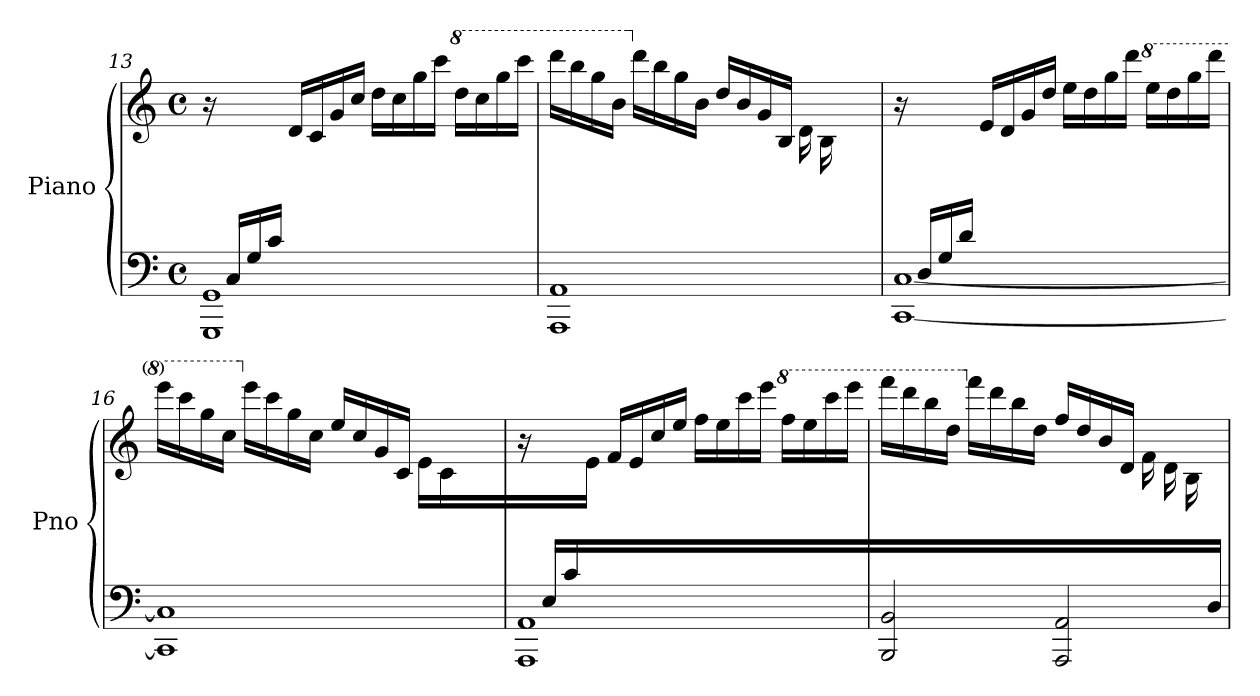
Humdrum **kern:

**kern	**kern
*part1	*part1
*staff2	*staff1
*I"Piano	*
*I'Pno	*
!!LO:LB:g=z
*clefF4	*clefG2
*k[]	*k[]
*M4/4	*M4/4
*met(c)	*met(c)
=13	=13
*^	*
16ryy	1GGG 1GG	16r
16C/LL	.	8.ryy
16G/	.	.
16c/JJ	.	.
2.ryy	.	16d/LL
.	.	16c/
.	.	16g/
.	.	16cc/JJ
.	.	16dd\LL
.	.	16cc\
.	.	16gg\
.	.	16ccc\JJ
*	*	*8va
.	.	16ddd\LL
.	.	16ccc\
.	.	16ggg\
.	.	16cccc\JJ
=14	=14	=14
2..ryy	1AAA 1AA	16dddd\LL
.	.	16bbb\
.	.	16ggg\
.	.	16bb\JJ
*	*	*X8va
.	.	16ddd\LL
.	.	16bb\
.	.	16gg\
.	.	16b\JJ
.	.	16dd/LL
.	.	16b/
.	.	16g/
.	.	16B/JJ
.	.	16d\LL
.	.	16B\
16G/	.	8ryy
16BB/JJ	.	.
!!LO:LB:g=z
=15	=15	=15
16ryy	[1CC [1C	16r
16D/LL	.	8.ryy
16G/	.	.
16d/JJ	.	.
2.ryy	.	16e/LL
.	.	16d/
.	.	16g/
.	.	16dd/JJ
.	.	16ee\LL
.	.	16dd\
.	.	16gg\
.	.	16ddd\JJ
*	*	*8va
.	.	16eee\LL
.	.	16ddd\
.	.	16ggg\
.	.	16dddd\JJ
=16	=16	=16
2..ryy	1CC] 1C]	16eeee\LL
.	.	16cccc\
.	.	16ggg\
.	.	16ccc\JJ
*	*	*X8va
.	.	16eee\LL
.	.	16ccc\
.	.	16gg\
.	.	16cc\JJ
.	.	16ee/LL
.	.	16cc/
.	.	16g/
.	.	16c/JJ
.	.	16e\LL
.	.	16c\
16G/	.	8ryy
16C/JJ	.	.
!!LO:LB:g=z
=17	=17	=17
16ryy	1AAA 1AA	16r
16E/LL	.	8ryy
16c/	.	.
2ryy	.	16e\JJ
.	.	16f/LL
.	.	16e/
.	.	16cc/
.	.	16ee/JJ
.	.	16ff\LL
.	.	16ee\
.	.	16ccc\
4ryy	.	16eee\JJ
*	*	*8va
.	.	16fff\LL
.	.	16eee\
.	.	16cccc\
16ryy	.	16eeee\JJ
=18	=18	=18
2...ryy	2BBB/ 2BB/	16ffff\LL
.	.	16dddd\
.	.	16bbb\
.	.	16ddd\JJ
*	*	*X8va
.	.	16fff\LL
.	.	16ddd\
.	.	16bb\
.	.	16dd\JJ
.	2AAA/ 2AA/	16ff/LL
.	.	16dd/
.	.	16b/
.	.	16d/JJ
.	.	16f\LL
.	.	16d\
.	.	16B\
16D/JJ	.	16ryy
*v	*v	*
=	=
*-	*-
